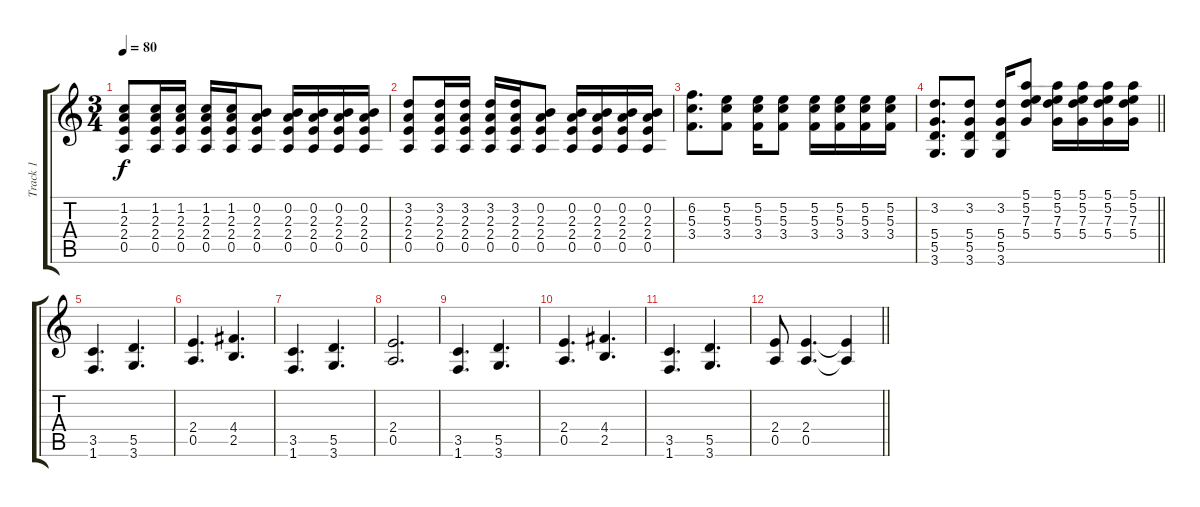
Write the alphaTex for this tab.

\track ("Track 1" "Track 1") {instrument acousticguitarsteel}
\staff {score tabs}
\tuning (E4 B3 G3 D3 A2 E2) {hide}
\ts (3 4)
\tempo 80
\clef g2
\ks c
(1.2 2.3 2.4 0.5).8{dy f} (1.2 2.3 2.4 0.5).16 (1.2 2.3 2.4 0.5).16 (1.2 2.3 2.4 0.5).16 (1.2 2.3 2.4 0.5).16 (0.2 2.3 2.4 0.5).8 (0.2 2.3 2.4 0.5).16 (0.2 2.3 2.4 0.5).16 (0.2 2.3 2.4 0.5).16 (0.2 2.3 2.4 0.5).16 |
(3.2 2.3 2.4 0.5).8 (3.2 2.3 2.4 0.5).16 (3.2 2.3 2.4 0.5).16 (3.2 2.3 2.4 0.5).16 (3.2 2.3 2.4 0.5).16 (0.2 2.3 2.4 0.5).8 (0.2 2.3 2.4 0.5).16 (0.2 2.3 2.4 0.5).16 (0.2 2.3 2.4 0.5).16 (0.2 2.3 2.4 0.5).16 |
(6.2 5.3 3.4).8{d} (5.2 5.3 3.4).8 (5.2 5.3 3.4).16 (5.2 5.3 3.4).8 (5.2 5.3 3.4).16 (5.2 5.3 3.4).16 (5.2 5.3 3.4).16 (5.2 5.3 3.4).16 |
\barLineRight lightlight
(3.2 5.4 5.5 3.6).8{d} (3.2 5.4 5.5 3.6).8 (3.2 5.4 5.5 3.6).16 (5.1 5.2 7.3 5.4).8 (5.1 5.2 7.3 5.4).16 (5.1 5.2 7.3 5.4).16 (5.1 5.2 7.3 5.4).16 (5.1 5.2 7.3 5.4).16 |
(3.5 1.6).4{d} (5.5 3.6).4{d} |
(2.4 0.5).4{d} (4.4 2.5).4{d} |
(3.5 1.6).4{d} (5.5 3.6).4{d} |
(2.4 0.5).2{d} |
(3.5 1.6).4{d} (5.5 3.6).4{d} |
(2.4 0.5).4{d} (4.4 2.5).4{d} |
(3.5 1.6).4{d} (5.5 3.6).4{d} |
\barLineRight lightlight
(2.4 0.5).8 (2.4 0.5).4{d} (2.4{t} 0.5{t}).4
